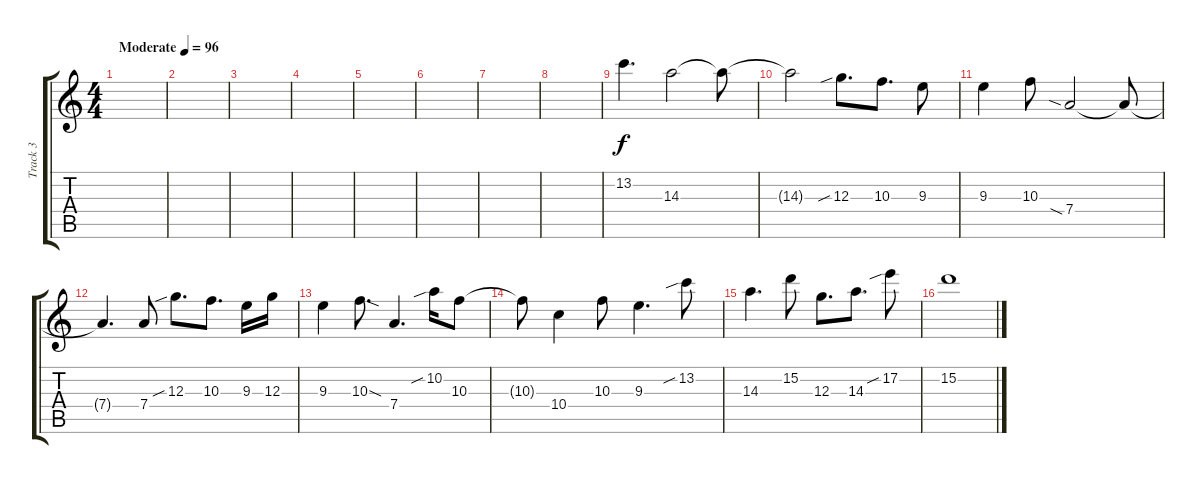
\track ("Track 3" "Track 3") {instrument overdrivenguitar}
\staff {score tabs}
\tuning (E4 B3 G3 D3 A2 E2) {hide}
\ts (4 4)
\tempo (96 "Moderate")
\clef g2
\ks c
|
|
|
|
|
|
|
|
13.2.4{d} 14.3.2 14.3{t}.8 |
14.3{t}.2 12.3{sib}.8{d} 10.3.8{d} 9.3.8 |
9.3.4 10.3.8 7.4{sia}.2 7.4{t}.8 |
7.4{t}.4{d} 7.4.8 12.3{sib}.8{d} 10.3.8{d} 9.3.16 12.3.16 |
9.3.4 10.3{sod}.8{d} 7.4.4{d} 10.2{sib}.16 10.3.8 |
10.3{t}.8 10.4.4 10.3.8 9.3.4{d} 13.2{sib}.8 |
14.3.4{d} 15.2.8 12.3.8{d} 14.3.8{d} 17.2{sib}.8 |
15.2.1
